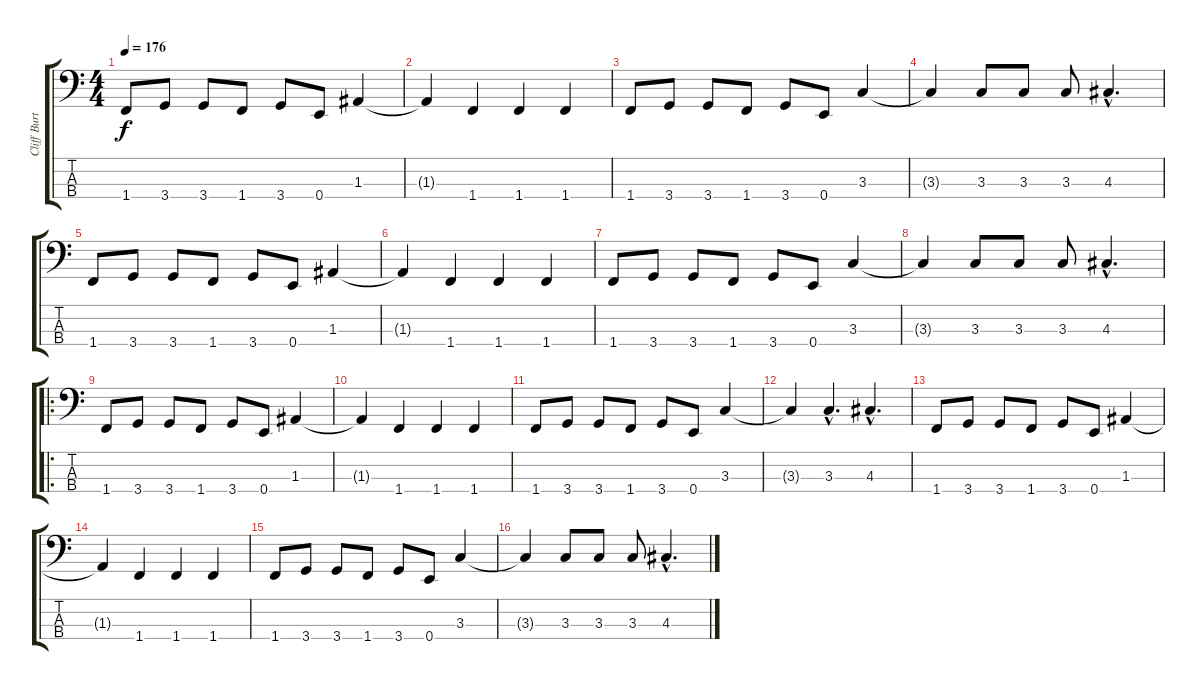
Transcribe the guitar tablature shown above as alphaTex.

\track ("Cliff Burton" "Cliff Burt") {instrument electricbasspick}
\staff {score tabs}
\tuning (G2 D2 A1 E1) {hide}
\ts (4 4)
\tempo 176
\clef f4
\ks c
1.4.8{dy f} 3.4.8 3.4.8 1.4.8 3.4.8 0.4.8 1.3.4 |
1.3{t}.4 1.4.4 1.4.4 1.4.4 |
1.4.8 3.4.8 3.4.8 1.4.8 3.4.8 0.4.8 3.3.4 |
3.3{t}.4 3.3.8 3.3.8 3.3.8 4.3{hac}.4{d} |
1.4.8 3.4.8 3.4.8 1.4.8 3.4.8 0.4.8 1.3.4 |
1.3{t}.4 1.4.4 1.4.4 1.4.4 |
1.4.8 3.4.8 3.4.8 1.4.8 3.4.8 0.4.8 3.3.4 |
3.3{t}.4 3.3.8 3.3.8 3.3.8 4.3{hac}.4{d} |
\ro
1.4.8 3.4.8 3.4.8 1.4.8 3.4.8 0.4.8 1.3.4 |
1.3{t}.4 1.4.4 1.4.4 1.4.4 |
1.4.8 3.4.8 3.4.8 1.4.8 3.4.8 0.4.8 3.3.4 |
3.3{t}.4 3.3{hac}.4{d} 4.3{hac}.4{d} |
1.4.8 3.4.8 3.4.8 1.4.8 3.4.8 0.4.8 1.3.4 |
1.3{t}.4 1.4.4 1.4.4 1.4.4 |
1.4.8 3.4.8 3.4.8 1.4.8 3.4.8 0.4.8 3.3.4 |
3.3{t}.4 3.3.8 3.3.8 3.3.8 4.3{hac}.4{d}
